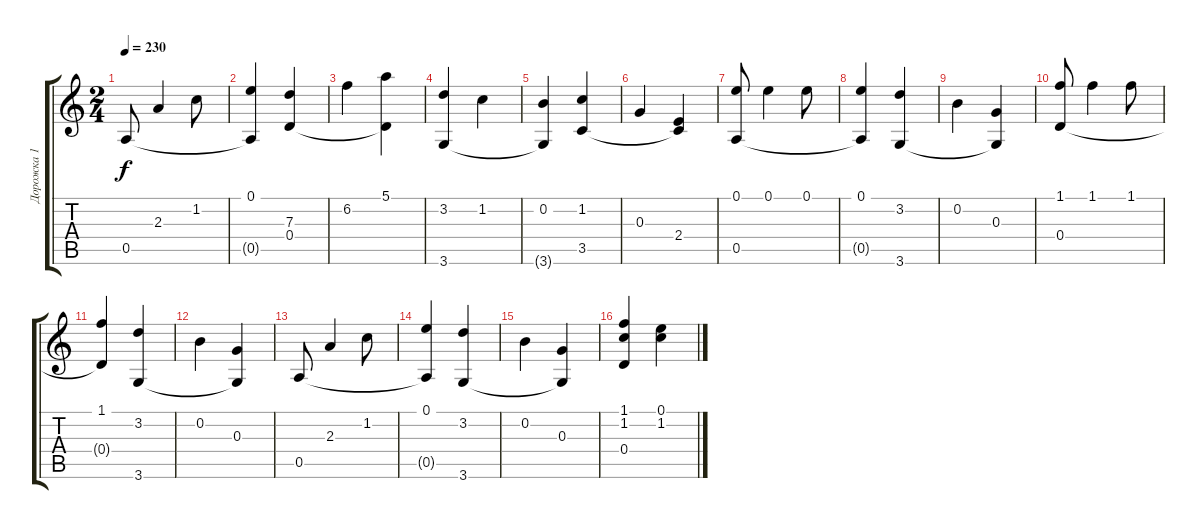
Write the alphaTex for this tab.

\track ("Дорожка 1" "Дорожка 1") {instrument acousticguitarnylon}
\staff {score tabs}
\tuning (E4 B3 G3 D3 A2 E2) {hide}
\ts (2 4)
\tempo 230
\clef g2
\ks aminor
0.5.8{dy f} 2.3.4 1.2.8 |
(0.1 0.5{t}).4 (7.3 0.4).4 |
6.2.4 (5.1 0.4{t}).4 |
(3.2 3.6).4 1.2.4 |
(0.2 3.6{t}).4 (1.2 3.5).4 |
0.3.4 (2.4 3.5{t}).4 |
(0.1 0.5).8 0.1.4 0.1.8 |
(0.1 0.5{t}).4 (3.2 3.6).4 |
0.2.4 (0.3 3.6{t}).4 |
(1.1 0.4).8 1.1.4 1.1.8 |
(1.1 0.4{t}).4 (3.2 3.6).4 |
0.2.4 (0.3 3.6{t}).4 |
0.5.8 2.3.4 1.2.8 |
(0.1 0.5{t}).4 (3.2 3.6).4 |
0.2.4 (0.3 3.6{t}).4 |
(1.1 1.2 0.4).4 (0.1 1.2).4
